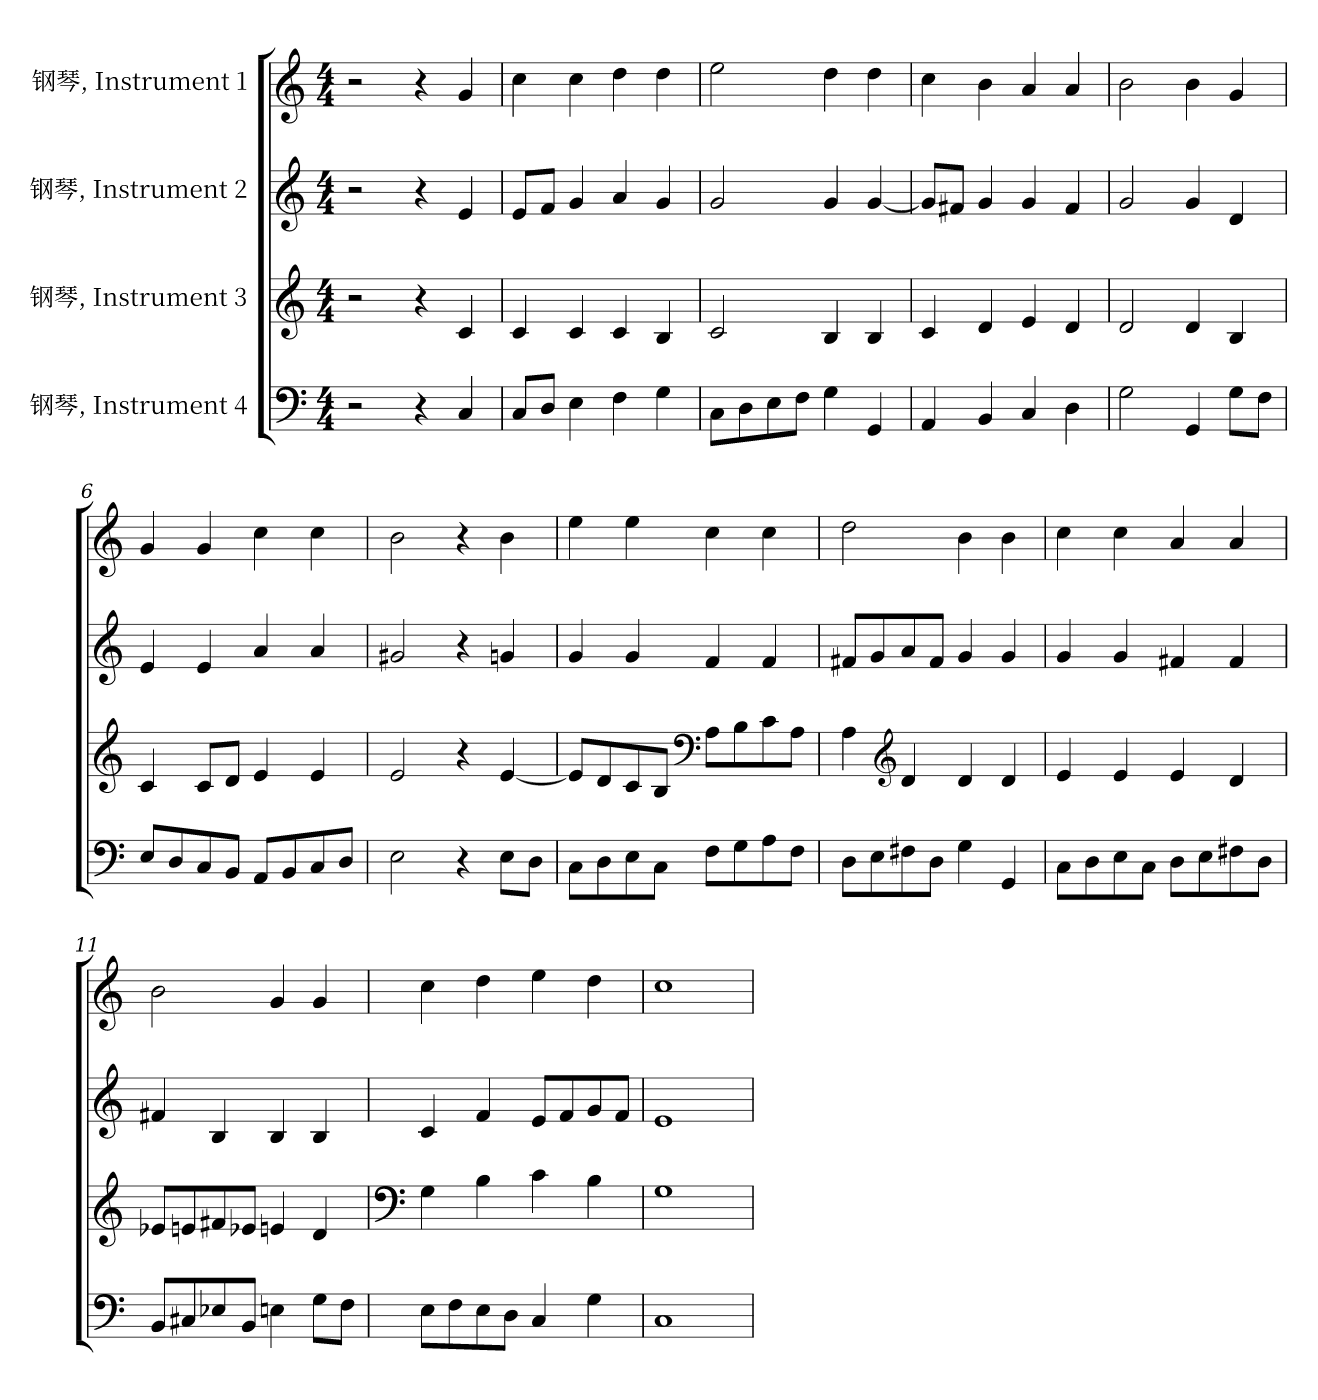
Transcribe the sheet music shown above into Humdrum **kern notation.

**kern	**kern	**kern	**kern
*part4	*part3	*part2	*part1
*staff4	*staff3	*staff2	*staff1
*I"钢琴, Instrument 4	*I"钢琴, Instrument 3	*I"钢琴, Instrument 2	*I"钢琴, Instrument 1
*clefF4	*clefG2	*clefG2	*clefG2
*k[]	*k[]	*k[]	*k[]
*M4/4	*M4/4	*M4/4	*M4/4
*MM96	*MM96	*MM96	*MM96
=1	=1	=1	=1
2r	2r	2r	2r
4r	4r	4r	4r
4C/	4c/	4e/	4g/
=2	=2	=2	=2
8C/L	4c/	8e/L	4cc\
8D/J	.	8f/J	.
4E\	4c/	4g/	4cc\
4F\	4c/	4a/	4dd\
4G\	4B/	4g/	4dd\
=3	=3	=3	=3
8C\L	2c/	2g/	2ee\
8D\	.	.	.
8E\	.	.	.
8F\J	.	.	.
4G\	4B/	4g/	4dd\
4GG/	4B/	[4g/	4dd\
=4	=4	=4	=4
4AA/	4c/	8g/L]	4cc\
.	.	8f#X/J	.
4BB/	4d/	4g/	4b\
4C/	4e/	4g/	4a/
4D\	4d/	4f#/	4a/
=5	=5	=5	=5
2G\	2d/	2g/	2b\
4GG/	4d/	4g/	4b\
8G\L	4B/	4d/	4g/
8F\J	.	.	.
!!LO:LB:g=z
=6	=6	=6	=6
8E/L	4c/	4e/	4g/
8D/	.	.	.
8C/	8c/L	4e/	4g/
8BB/J	8d/J	.	.
8AA/L	4e/	4a/	4cc\
8BB/	.	.	.
8C/	4e/	4a/	4cc\
8D/J	.	.	.
=7	=7	=7	=7
2E\	2e/	2g#X/	2b\
4r	4r	4r	4r
8E\L	[4e/	4gn/	4b\
8D\J	.	.	.
=8	=8	=8	=8
8C\L	8e/L]	4g/	4ee\
8D\	8d/	.	.
8E\	8c/	4g/	4ee\
8C\J	8B/J	.	.
*	*clefF4	*	*
8F\L	8A\L	4f/	4cc\
8G\	8B\	.	.
8A\	8c\	4f/	4cc\
8F\J	8A\J	.	.
=9	=9	=9	=9
8D\L	4A\	8f#X/L	2dd\
8E\	.	8g/	.
*	*clefG2	*	*
8F#X\	4d/	8a/	.
8D\J	.	8f#/J	.
4G\	4d/	4g/	4b\
4GG/	4d/	4g/	4b\
=10	=10	=10	=10
8C\L	4e/	4g/	4cc\
8D\	.	.	.
8E\	4e/	4g/	4cc\
8C\J	.	.	.
8D\L	4e/	4f#X/	4a/
8E\	.	.	.
8F#X\	4d/	4f#/	4a/
8D\J	.	.	.
!!LO:LB:g=z
=11	=11	=11	=11
8BB/L	8e-X/L	4f#X/	2b\
8C#X/	8en/	.	.
8E-X/	8f#X/	4B/	.
8BB/J	8e-X/J	.	.
4En\	4en/	4B/	4g/
8G\L	4d/	4B/	4g/
8F\J	.	.	.
=12	=12	=12	=12
*	*clefF4	*	*
8E\L	4G\	4c/	4cc\
8F\	.	.	.
8E\	4B\	4f/	4dd\
8D\J	.	.	.
4C/	4c\	8e/L	4ee\
.	.	8f/	.
4G\	4B\	8g/	4dd\
.	.	8f/J	.
=13	=13	=13	=13
1C	1G	1e	1cc
=	=	=	=
*-	*-	*-	*-
